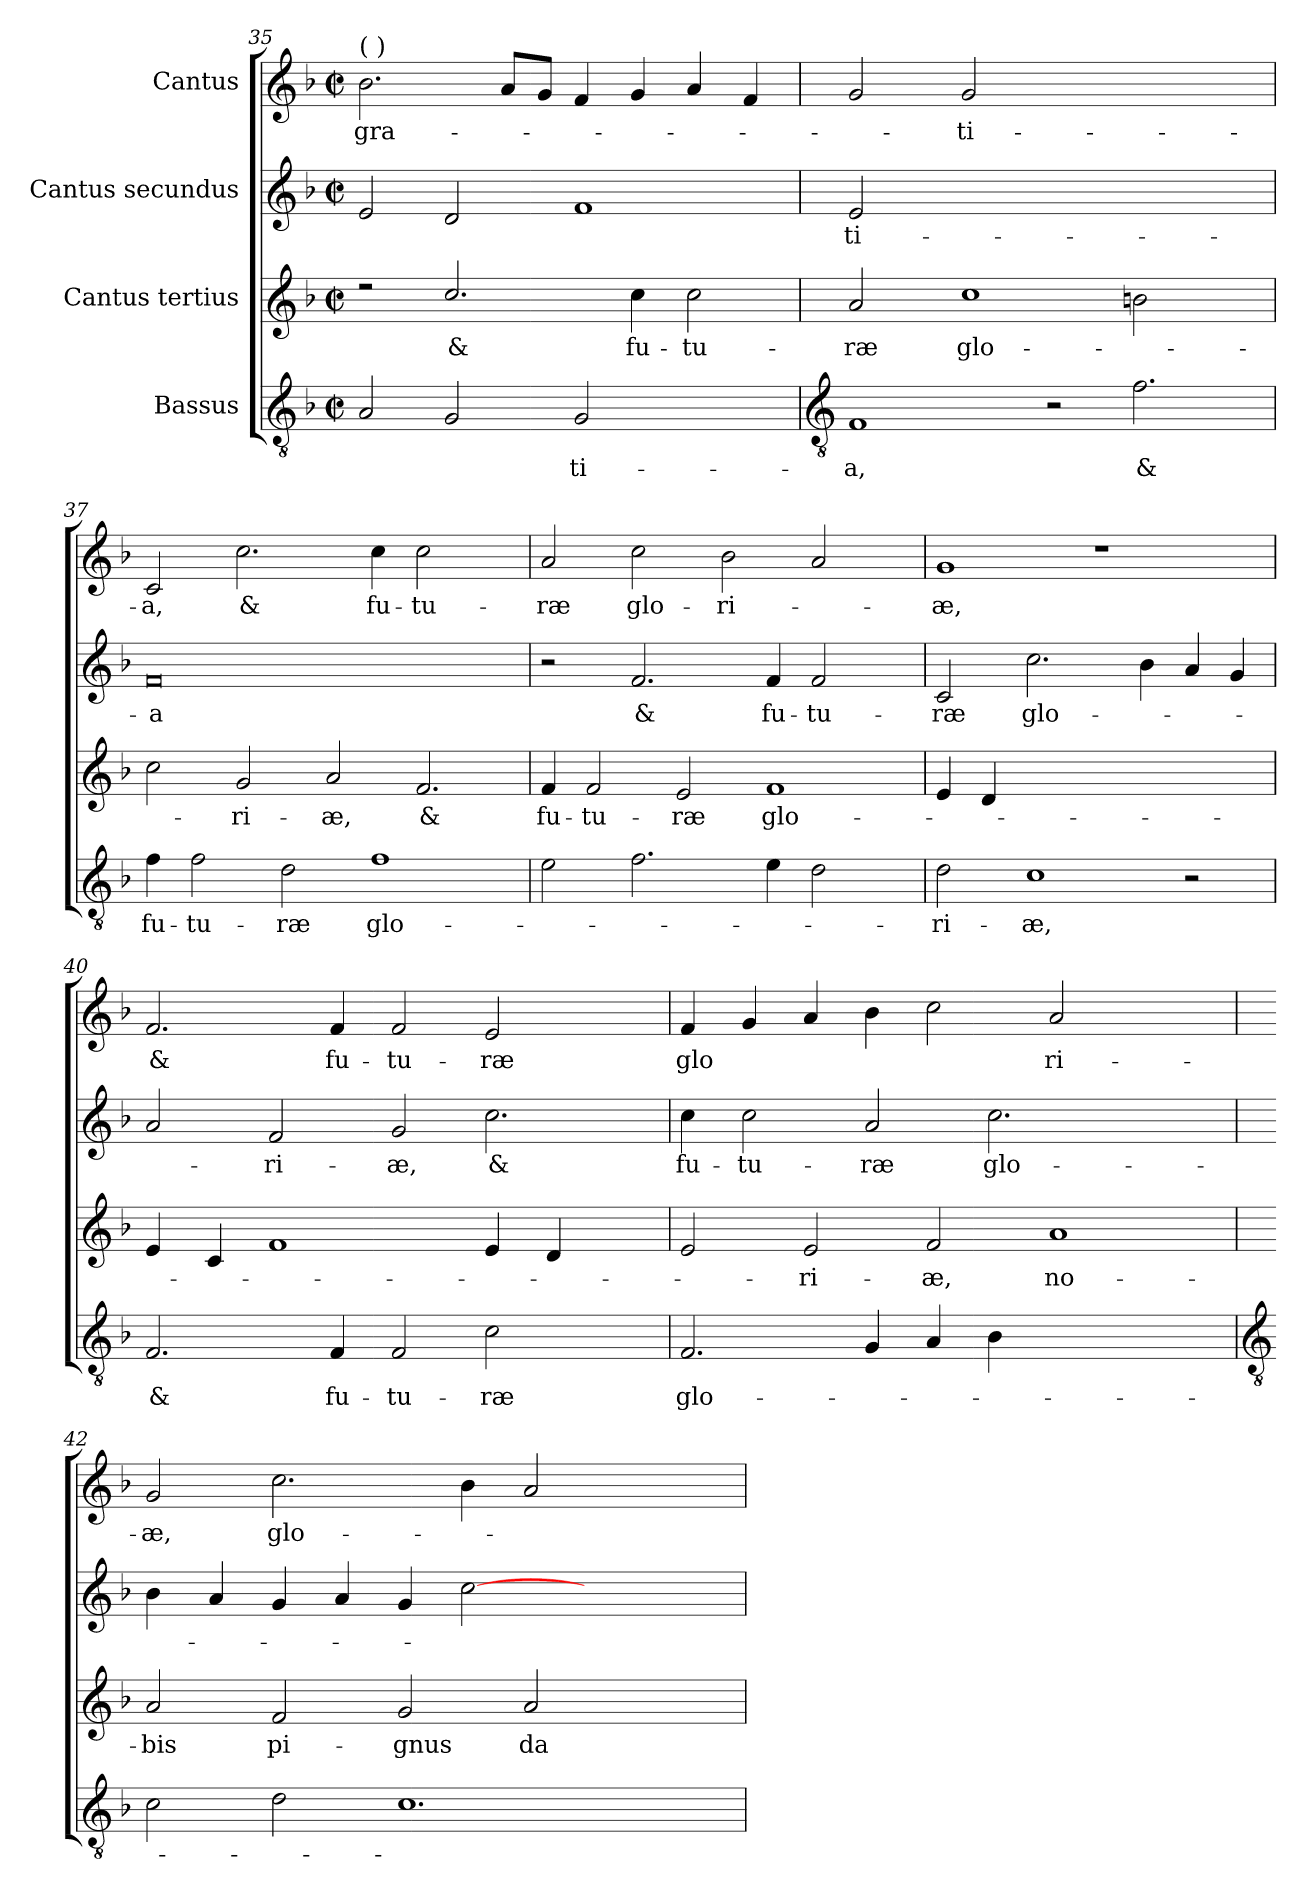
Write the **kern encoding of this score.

**kern	**text	**kern	**text	**kern	**text	**kern	**text
*part4	*part4	*part3	*part3	*part2	*part2	*part1	*part1
*staff4	*staff4	*staff3	*staff3	*staff2	*staff2	*staff1	*staff1
*I"Bassus	*	*I"Cantus tertius	*	*I"Cantus secundus	*	*I"Cantus	*
*clefGv2	*	*clefG2	*	*clefG2	*	*clefG2	*
*k[b-]	*	*k[b-]	*	*k[b-]	*	*k[b-]	*
*F:	*	*F:	*	*F:	*	*F:	*
*M4/2	*	*M4/2	*	*M4/2	*	*M4/2	*
*met(c|)	*	*met(c|)	*	*met(c|)	*	*met(c|)	*
=35A	=35A	=35A	=35A	=35A	=35A	=35A	=35A
*	*	*^	*	*	*	*	*
!	!	!	!	!	!	!	!LO:TX:a:t=(  )	!
!	!	!	!	!	!	!	!	!LO:LY:b
2A	.	2r	2a\yy_	.	2e	.	2.b-	gra-
!	!	!	!	!LO:LY:b	!	!	!	!
2G	.	2.cc	2a\yy]	&	2d	.	.	.
.	.	.	.	.	.	.	8aL	.
.	.	.	.	.	.	.	8gJ	.
!	!LO:LY:b	!	!	!	!	!	!	!
2G	-ti-	.	1ryy	.	1f	.	4f	.
!	!	!	!	!LO:LY:b	!	!	!	!
.	.	4cc	.	fu-	.	.	4g	.
!	!	!	!	!LO:LY:b	!	!	!	!
2ryy	.	2cc	.	-tu-	.	.	4a	.
.	.	.	.	.	.	.	4f	.
!!LO:LB:g=z
=36A	=36A	=36A	=36A	=36A	=36A	=36A	=36A	=36A
*clefGv2	*	*	*	*	*	*	*	*
!	!LO:LY:b	!	!	!LO:LY:b	!	!LO:LY:b	!	!
1F	-a,	2a	4ryy	-ræ	2e	-ti-	2g	.
.	.	.	0ryy	.	.	.	.	.
!	!	!	!	!LO:LY:b	!	!	!	!LO:LY:b
.	.	1cc	.	glo-	1..ryy	.	2g	-ti-
2r	.	.	.	.	.	.	1ryy	.
!	!LO:LY:b	!	!	!	!	!	!	!
2.f	&	2bn	.	.	.	.	.	.
.	.	4ryy	.	.	.	.	4ryy	.
!!LO:LB:g=z
=37	=37	=37	=37	=37	=37	=37	=37	=37
!	!LO:LY:b	!	!	!	!	!LO:LY:b	!	!LO:LY:b
4f	fu-	2cc	1ryy	.	0f	-a	2c	-a,
!	!LO:LY:b	!	!	!	!	!	!	!
2f	-tu-	.	.	.	.	.	.	.
!	!	!	!	!LO:LY:b	!	!	!	!LO:LY:b
.	.	2g	.	-ri-	.	.	2.cc	&
!	!LO:LY:b	!	!	!	!	!	!	!
2d	-ræ	.	.	.	.	.	.	.
!	!	!	!	!LO:LY:b	!	!	!	!
.	.	2a	1ryy	-æ,	.	.	.	.
!	!LO:LY:b	!	!	!	!	!	!	!LO:LY:b
1f	glo-	.	.	.	.	.	4cc	fu-
!	!	!	!	!LO:LY:b	!	!	!	!LO:LY:b
.	.	2.f	.	&	.	.	2cc	-tu-
.	.	.	4ryy	.	4ryy	.	4ryy	.
=38	=38	=38	=38	=38	=38	=38	=38	=38
!	!	!	!	!LO:LY:b	!	!	!	!LO:LY:b
2e	.	4f	1ryy	fu-	2r	.	2a	-ræ
!	!	!	!	!LO:LY:b	!	!	!	!
.	.	2f	.	-tu-	.	.	.	.
!	!	!	!	!	!	!LO:LY:b	!	!LO:LY:b
2.f	.	.	.	.	2.f	&	2cc	glo-
!	!	!	!	!LO:LY:b	!	!	!	!
.	.	2e	.	-ræ	.	.	.	.
!	!	!	!	!	!	!	!	!LO:LY:b
.	.	.	1ryy	.	.	.	2b-	-ri-
!	!	!	!	!LO:LY:b	!	!LO:LY:b	!	!
4e	.	1f	.	glo-	4f	fu-	.	.
!	!	!	!	!	!	!LO:LY:b	!	!
2d	.	.	.	.	2f	-tu-	2a	.
4ryy	.	.	4ryy	.	4ryy	.	4ryy	.
=39	=39	=39	=39	=39	=39	=39	=39	=39
!	!LO:LY:b	!	!	!	!	!LO:LY:b	!	!LO:LY:b
2d	-ri-	4e	1.ryy	.	2c	-ræ	1g	-æ,
.	.	4d	.	.	.	.	.	.
!	!LO:LY:b	!	!	!	!	!LO:LY:b	!	!
1c	-æ,	1.ryy	.	.	2.cc	glo-	.	.
.	.	.	.	.	.	.	1r	.
.	.	.	.	.	4b-	.	.	.
2r	.	.	2ryy	.	4a	.	.	.
.	.	.	.	.	4g	.	.	.
*	*	*v	*v	*	*	*	*	*
!!LO:LB:g=z
=40	=40	=40	=40	=40	=40	=40	=40
!	!LO:LY:b	!	!	!	!	!	!LO:LY:b
2.F	&	4e	.	2a	.	2.f	&
.	.	4c	.	.	.	.	.
!	!	!	!	!	!LO:LY:b	!	!
.	.	1f	.	2f	-ri-	.	.
!	!LO:LY:b	!	!	!	!	!	!LO:LY:b
4F	fu-	.	.	.	.	4f	fu-
!	!LO:LY:b	!	!	!	!LO:LY:b	!	!LO:LY:b
2F	-tu-	.	.	2g	-æ,	2f	-tu-
!	!LO:LY:b	!	!	!	!LO:LY:b	!	!LO:LY:b
2c	-ræ	4e	.	2.cc	&	2e	-ræ
.	.	4d	.	.	.	.	.
4ryy	.	4ryy	.	.	.	4ryy	.
=41	=41	=41	=41	=41	=41	=41	=41
!	!LO:LY:b	!	!	!	!LO:LY:b	!	!LO:LY:b
2.F	glo-	2e	.	4cc	fu-	4f	glo
!	!	!	!	!	!LO:LY:b	!	!
.	.	.	.	2cc	-tu-	4g	.
!	!	!	!LO:LY:b	!	!	!	!
.	.	2e	-ri-	.	.	4a	.
!	!	!	!	!	!LO:LY:b	!	!
4G	.	.	.	2a	-ræ	4b-	.
!	!	!	!LO:LY:b	!	!	!	!
4A	.	2f	-æ,	.	.	2cc	.
!	!	!	!	!	!LO:LY:b	!	!
4B-	.	.	.	2.cc	glo-	.	.
!	!	!	!LO:LY:b	!	!	!	!LO:LY:b
1ryy	.	1a	no-	.	.	2a	ri-
.	.	.	.	2ryy	.	2ryy	.
!!LO:LB:g=z
=42	=42	=42	=42	=42	=42	=42	=42
*clefGv2	*	*	*	*	*	*	*
!	!	!	!LO:LY:b	!	!	!	!LO:LY:b
2c	.	2a	-bis	4b-	.	2g	-æ,
.	.	.	.	4a	.	.	.
!	!	!	!LO:LY:b	!	!	!	!LO:LY:b
2d	.	2f	pi-	4g	.	2.cc	glo-
.	.	.	.	4a	.	.	.
!	!	!	!LO:LY:b	!	!	!	!
1.c	.	2g	-gnus	4g	.	.	.
.	.	.	.	[2cc	.	4b-	.
!	!	!	!LO:LY:b	!	!	!	!
.	.	2a	da	.	.	2a	.
.	.	.	.	2.ryy	.	.	.
.	.	2ryy	.	.	.	2ryy	.
=	=	=	=	=	=	=	=
*-	*-	*-	*-	*-	*-	*-	*-
